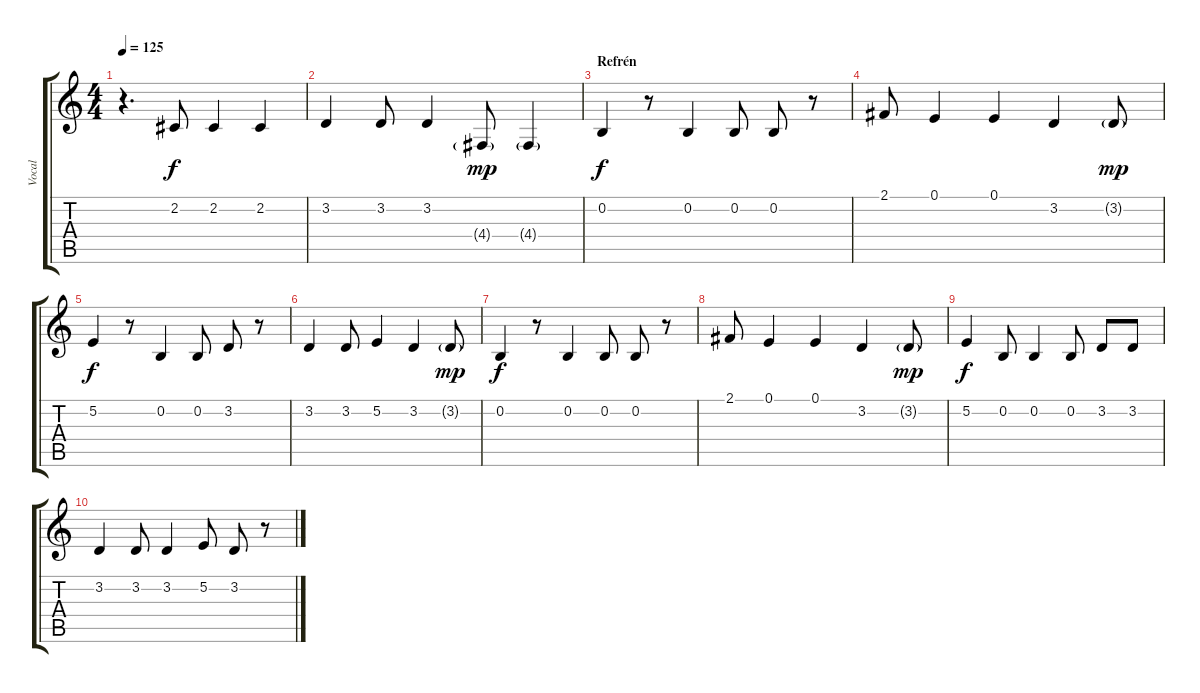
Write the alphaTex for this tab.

\track ("Vocal" "Vocal") {instrument lead2sawtooth}
\staff {score tabs}
\tuning (E4 B3 G3 D3 A2 E2) {hide}
\ts (4 4)
\tempo 125
\clef g2
\ks c
r.4{d dy f} 2.2.8 2.2.4 2.2.4 |
3.2.4 3.2.8 3.2.4 4.4{g}.8{dy mp} 4.4{g}.4 |
\section ("" "Refrén")
0.2.4{dy f} r.8 0.2.4 0.2.8 0.2.8 r.8 |
2.1.8 0.1.4 0.1.4 3.2.4 3.2{g}.8{dy mp} |
5.2.4{dy f} r.8 0.2.4 0.2.8 3.2.8 r.8 |
3.2.4 3.2.8 5.2.4 3.2.4 3.2{g}.8{dy mp} |
0.2.4{dy f} r.8 0.2.4 0.2.8 0.2.8 r.8 |
2.1.8 0.1.4 0.1.4 3.2.4 3.2{g}.8{dy mp} |
5.2.4{dy f} 0.2.8 0.2.4 0.2.8 3.2.8 3.2.8 |
3.2.4 3.2.8 3.2.4 5.2.8 3.2.8 r.8
